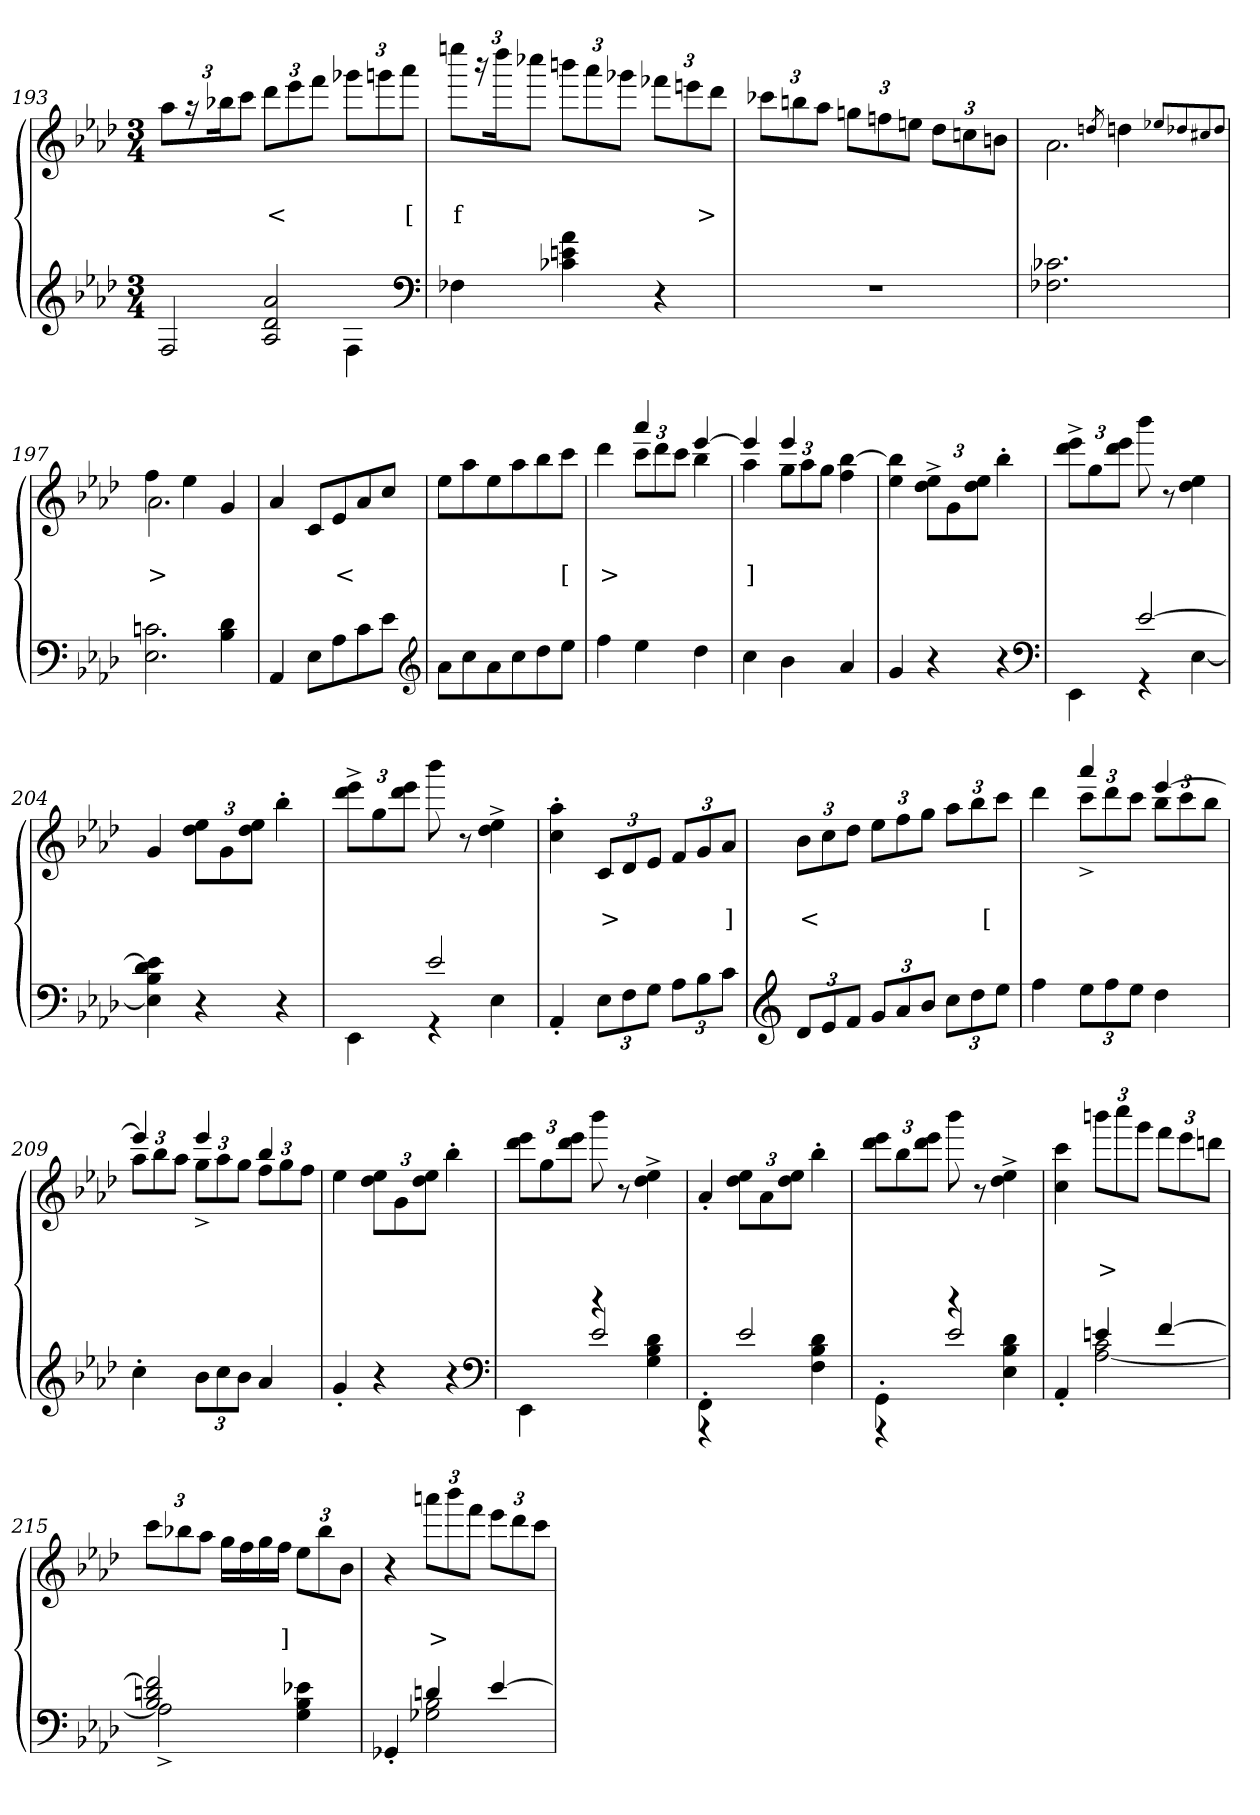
**kern	**kern	**text	**text
*part2	*part1	*part1	*part1
*staff2	*staff1	*staff1	*staff1
*clefG2	*clefG2	*	*
*k[b-e-a-d-]	*k[b-e-a-d-]	*	*
*M3/4	*M3/4	*	*
=193	=193	=193	=193
*^	*	*	*
4ryy	2F/	12aa-L	.	.
.	.	24r	.	.
.	.	24bb-X	.	.
.	.	12cccJ	.	.
2a- 2d- 2A-	.	12ddd-L	.	<
.	.	12eee-	.	.
.	.	12fffJ	.	.
.	4F	12ggg-XL	.	.
.	.	12gggn	.	.
.	.	12aaa-J	.	[
*v	*v	*	*	*
*clefF4	*	*	*
=194	=194	=194	=194
4F-X	12eeeenL	.	f
.	24r	.	.
.	24dddd-	.	.
.	12cccc-XJ	.	.
4a- 4en 4c-X	12bbbnL	.	.
.	12aaa-	.	.
.	12ggg-XJ	.	.
4r	12fff-XL	.	.
.	12eee	.	.
.	12ddd-J	.	>
=195	=195	=195	=195
2.r	12ccc-XL	.	.
.	12bbn	.	.
.	12aa-J	.	.
.	12ggnL	.	.
.	12ffn	.	.
.	12eenJ	.	.
.	12dd-L	.	.
.	12ccn	.	.
.	12bJ	.	.
=196	=196	=196	=196
*	*^	*	*
2.c-X 2.F-X	2ryy	2.a-	.	.
.	8qddn/	.	.	.
.	4ddn\	.	.	.
.	8qee-XL	.	.	.
.	8qdd-X	.	.	.
.	8qcc#X	.	.	.
.	8qdd-J	.	.	.
=197	=197	=197	=197	=197
*^	*	*	*	*
2.cn\ 2.E-	2ryy	4ff\	2.a-	.	>
.	.	4ee-\	.	.	.
.	4d- 4B-	4g/	.	.	.
*v	*v	*	*	*	*
*	*v	*v	*	*
=198	=198	=198	=198
4AA-	4a-	.	.
8E-L	8cL	.	.
8A-	8e-	.	<
8c	8a-	.	.
8e-J	8ccJ	.	.
*clefG2	*	*	*
=199	=199	=199	=199
8a-L	8ee-L	.	.
8cc	8aa-	.	.
8a-	8ee-	.	.
8cc	8aa-	.	.
8dd-	8bb-	.	.
8ee-J	8cccJ	.	[
=200	=200	=200	=200
*	*^	*	*
4ff	4ryy	4ddd-	.	>
4ee-	4aaa-	12cccL	.	.
.	.	12ddd-	.	.
.	.	12cccJ	.	.
4dd-	[4eee-	4bb-	.	.
=201	=201	=201	=201	=201
4cc	4eee-]	4aa-	.	]
4b-\	4eee-	12ggL	.	.
.	.	12aa-	.	.
.	.	12ggJ	.	.
4a-	4ryy	[4bb- 4ff	.	.
*	*v	*v	*	*
=202	=202	=202	=202
4g	4bb-] 4ee-	.	.
4r	12ee-^> 12dd-^>L	.	.
.	12g	.	.
.	12ee- 12dd-J	.	.
4r	4bb-'>	.	.
*clefF4	*	*	*
=203	=203	=203	=203
*^	*	*	*
4ryy	4EE-\	12eee-^> 12ddd-^>L	.	.
.	.	12gg	.	.
.	.	12eee- 12ddd-J	.	.
[2e-	4r	8bbb-	.	.
.	.	8r	.	.
.	[4E-	4ee- 4dd-	.	.
*v	*v	*	*	*
=204	=204	=204	=204
4e-] 4d- 4B- 4E-]	4g	.	.
4r	12ee- 12dd-L	.	.
.	12g	.	.
.	12ee- 12dd-J	.	.
4r	4bb-'>	.	.
=205	=205	=205	=205
*^	*	*	*
4ryy	4EE-\	12eee-^> 12ddd-^>L	.	.
.	.	12gg	.	.
.	.	12eee- 12ddd-J	.	.
2e-	4r	8bbb-	.	.
.	.	8r	.	.
.	4E-	4ee-^> 4dd-^>	.	.
*v	*v	*	*	*
=206	=206	=206	=206
4AA-'>	4aa-'> 4cc'>	.	.
12E-L	12cL	.	>
12F	12d-	.	.
12GJ	12e-J	.	.
12A-L	12fL	.	.
12B-	12g	.	.
12cJ	12a-J	.	]
=207	=207	=207	=207
*clefG2	*	*	*
12d-L	12b-L	.	<
12e-	12cc	.	.
12fJ	12dd-J	.	.
12gL	12ee-L	.	.
12a-	12ff	.	.
12b-J	12ggJ	.	.
12ccL	12aa-L	.	.
12dd-	12bb-	.	.
12ee-J	12cccJ	.	[
=208	=208	=208	=208
*	*^	*	*
4ff	4ryy	4ddd-	.	.
12ee-L	4aaa-	12ccc^>L	.	.
12ff	.	12ddd-	.	.
12ee-J	.	12cccJ	.	.
4dd-	[4eee-	12bb-L	.	.
.	.	12ccc	.	.
.	.	12bb-J	.	.
=209	=209	=209	=209	=209
4cc'>	4eee-]	12aa-L	.	.
.	.	12bb-	.	.
.	.	12aa-J	.	.
12b-L	4eee-	12gg^>L	.	.
12cc	.	12aa-	.	.
12b-J	.	12ggJ	.	.
4a-	4bb-	12ffL	.	.
.	.	12gg	.	.
.	.	12ffJ	.	.
*	*v	*v	*	*
=210	=210	=210	=210
4g'>	4ee-	.	.
4r	12ee- 12dd-L	.	.
.	12g	.	.
.	12ee- 12dd-J	.	.
4r	4bb-'>	.	.
*clefF4	*	*	*
=211	=211	=211	=211
*^	*	*	*
4EE-\	4ryy	12eee- 12ddd-L	.	.
.	.	12gg	.	.
.	.	12eee- 12ddd-J	.	.
4r	2e-/	8bbb-	.	.
.	.	8r	.	.
4d- 4B- 4G\	.	4ee-^> 4dd-^>	.	.
=212	=212	=212	=212	=212
4FF'>\	4r	4a-'>/	.	.
4ryy	2e-/	12ee- 12dd-L	.	.
.	.	12a-	.	.
.	.	12ee- 12dd-J	.	.
4d-\ 4B- 4F	.	4bb-'>	.	.
=213	=213	=213	=213	=213
4GG'>\	4r	12eee- 12ddd-L	.	.
.	.	12bb-	.	.
.	.	12eee- 12ddd-J	.	.
4r	2e-/	8bbb-	.	.
.	.	8r	.	.
4d-\ 4B- 4E-	.	4ee-^> 4dd-^>	.	.
=214	=214	=214	=214	=214
4AA-'>	4ryy	4ccc 4cc	.	.
4en	2c [2A-	12bbbnL	.	>
.	.	12cccc	.	.
.	.	12gggJ	.	.
[4f	.	12fffL	.	.
.	.	12eee-	.	.
.	.	12dddnJ	.	.
=215	=215	=215	=215	=215
2f] 2dn 2B-	2A-^>]	12cccL	.	.
.	.	12bb-X	.	.
.	.	12aa-J	.	.
.	.	16ggLL	.	.
.	.	16ff	.	.
.	.	16gg	.	.
.	.	16ffJJ	.	]
4e-X 4B- 4G	4ryy	12ee-L	.	.
.	.	12bb-	.	.
.	.	12b-J	.	.
=216	=216	=216	=216	=216
4GG-X'>	4ryy	4r	.	.
4dn	2B- 2G-	12aaanL	.	>
.	.	12bbb-	.	.
.	.	12fffJ	.	.
[4e-	.	12eee-L	.	.
.	.	12ddd-	.	.
.	.	12cccJ	.	.
*v	*v	*	*	*
=	=	=	=
*-	*-	*-	*-
